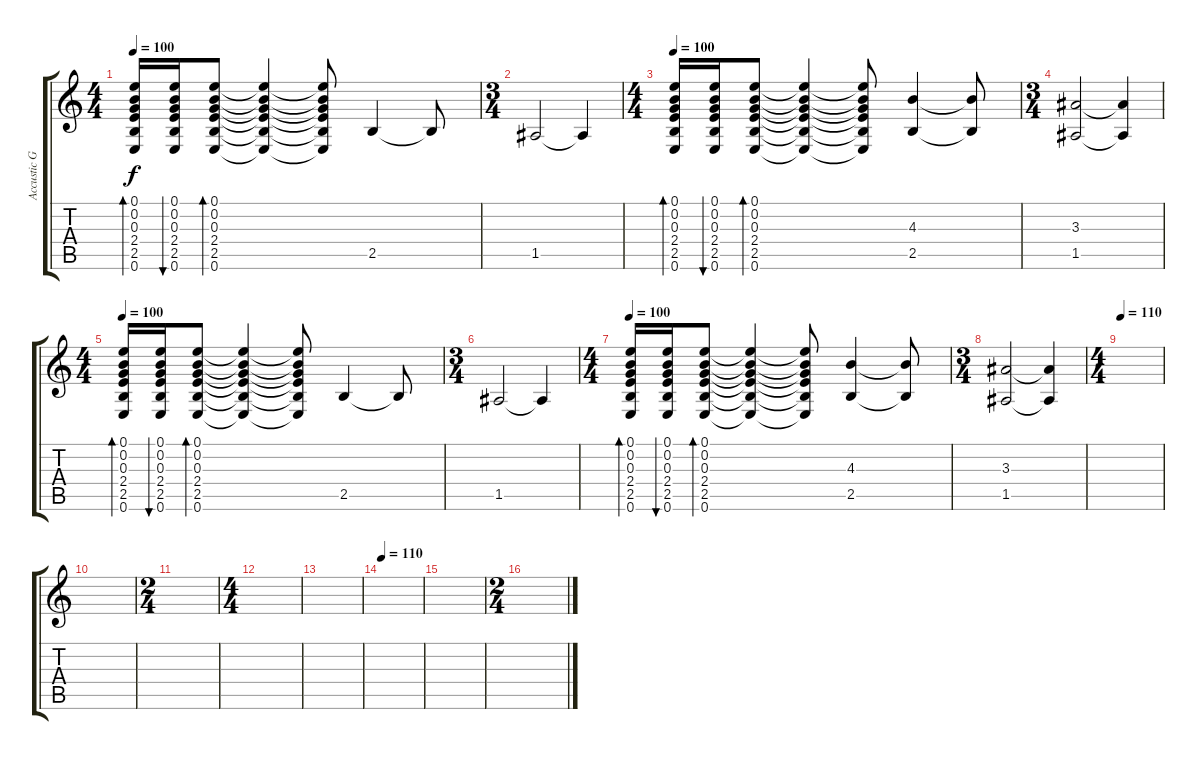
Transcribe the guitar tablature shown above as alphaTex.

\track ("Accustic Guitar 1" "Accustic G") {instrument electricguitarclean}
\staff {score tabs}
\tuning (E4 B3 G3 D3 A2 E2) {hide}
\ts (4 4)
\tempo 100
\clef g2
\ks c
(0.1 0.2 0.3 2.4 2.5 0.6).16{bd 60 dy f} (0.1 0.2 0.3 2.4 2.5 0.6).16{bu 60} (0.1 0.2 0.3 2.4 2.5 0.6).8{bd 60} (0.1{t} 0.2{t} 0.3{t} 2.4{t} 2.5{t} 0.6{t}).4 (0.1{t} 0.2{t} 0.3{t} 2.4{t} 2.5{t} 0.6{t}).8 2.5.4 2.5{t}.8 |
\ts (3 4)
1.5.2 1.5{t}.4 |
\ts (4 4)
\tempo 100
(0.1 0.2 0.3 2.4 2.5 0.6).16{bd 60} (0.1 0.2 0.3 2.4 2.5 0.6).16{bu 60} (0.1 0.2 0.3 2.4 2.5 0.6).8{bd 60} (0.1{t} 0.2{t} 0.3{t} 2.4{t} 2.5{t} 0.6{t}).4 (0.1{t} 0.2{t} 0.3{t} 2.4{t} 2.5{t} 0.6{t}).8 (4.3 2.5).4 (4.3{t} 2.5{t}).8 |
\ts (3 4)
(3.3 1.5).2 (3.3{t} 1.5{t}).4 |
\ts (4 4)
\tempo 100
(0.1 0.2 0.3 2.4 2.5 0.6).16{bd 60} (0.1 0.2 0.3 2.4 2.5 0.6).16{bu 60} (0.1 0.2 0.3 2.4 2.5 0.6).8{bd 60} (0.1{t} 0.2{t} 0.3{t} 2.4{t} 2.5{t} 0.6{t}).4 (0.1{t} 0.2{t} 0.3{t} 2.4{t} 2.5{t} 0.6{t}).8 2.5.4 2.5{t}.8 |
\ts (3 4)
1.5.2 1.5{t}.4 |
\ts (4 4)
\tempo 100
(0.1 0.2 0.3 2.4 2.5 0.6).16{bd 60} (0.1 0.2 0.3 2.4 2.5 0.6).16{bu 60} (0.1 0.2 0.3 2.4 2.5 0.6).8{bd 60} (0.1{t} 0.2{t} 0.3{t} 2.4{t} 2.5{t} 0.6{t}).4 (0.1{t} 0.2{t} 0.3{t} 2.4{t} 2.5{t} 0.6{t}).8 (4.3 2.5).4 (4.3{t} 2.5{t}).8 |
\ts (3 4)
(3.3 1.5).2 (3.3{t} 1.5{t}).4 |
\ts (4 4)
\tempo 110
|
|
\ts (2 4)
|
\ts (4 4)
|
|
\tempo 110
|
|
\ts (2 4)
